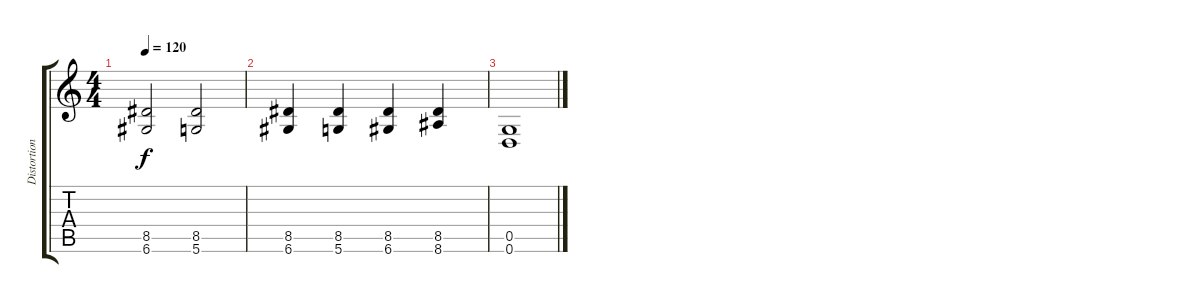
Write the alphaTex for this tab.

\track ("Distortion Guitar" "Distortion") {instrument distortionguitar}
\staff {score tabs}
\tuning (D4 A3 F3 C3 G2 D2) {hide}
\ts (4 4)
\tempo 120
\clef g2
\ks c
(8.5 6.6).2{dy f} (8.5 5.6).2 |
(8.5 6.6).4 (8.5 5.6).4 (8.5 6.6).4 (8.5 8.6).4 |
(0.5 0.6).1
